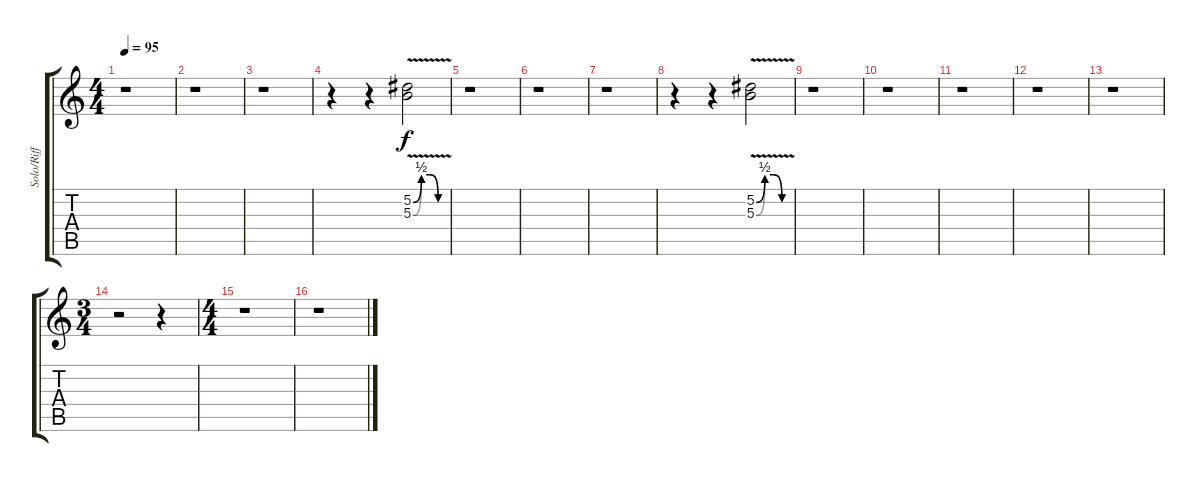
\track ("Solo/Riff" "Solo/Riff") {instrument distortionguitar}
\staff {score tabs}
\tuning (Eb4 Bb3 Gb3 Db3 Ab2 Eb2) {hide}
\ts (4 4)
\tempo 95
\clef g2
\ks c
r.1{dy f} |
r.1 |
r.1 |
r.4 r.4 (5.2{be (custom 0 0 15 2 30 2 45 0 60 0) v} 5.3{be (custom 0 0 15 2 30 2 45 0 60 0) v}).2 |
r.1 |
r.1 |
r.1 |
r.4 r.4 (5.2{be (custom 0 0 15 2 30 2 45 0 60 0) v} 5.3{be (custom 0 0 15 2 30 2 45 0 60 0) v}).2 |
r.1 |
r.1 |
r.1 |
r.1 |
r.1 |
\ts (3 4)
r.2 r.4 |
\ts (4 4)
r.1 |
r.1
